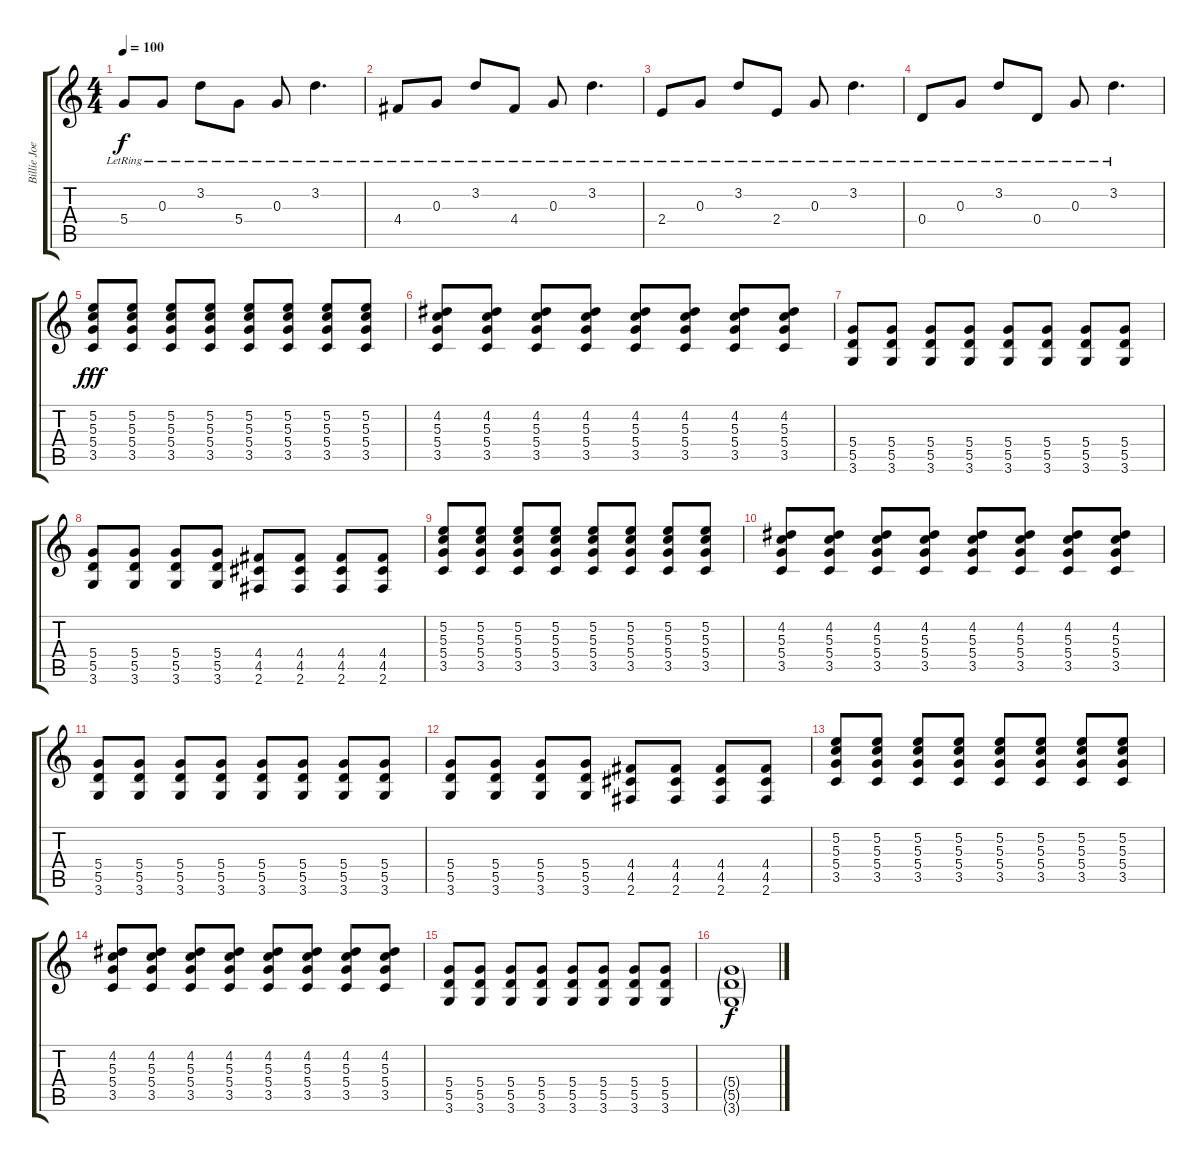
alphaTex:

\track ("Billie Joe Armstrong" "Billie Joe") {instrument acousticguitarsteel}
\staff {score tabs}
\tuning (E4 B3 G3 D3 A2 E2) {hide}
\ts (4 4)
\tempo 100
\clef g2
\ks c
5.4{lr}.8{dy f instrument acousticguitarsteel} 0.3{lr}.8 3.2{lr}.8 5.4{lr}.8 0.3{lr}.8 3.2{lr}.4{d} |
4.4{lr}.8 0.3{lr}.8 3.2{lr}.8 4.4{lr}.8 0.3{lr}.8 3.2{lr}.4{d} |
2.4{lr}.8 0.3{lr}.8 3.2{lr}.8 2.4{lr}.8 0.3{lr}.8 3.2{lr}.4{d} |
0.4{lr}.8 0.3{lr}.8 3.2{lr}.8 0.4{lr}.8 0.3{lr}.8 3.2{lr}.4{d} |
(5.2 5.3 5.4 3.5).8{dy fff volume 6 instrument distortionguitar} (5.2 5.3 5.4 3.5).8 (5.2 5.3 5.4 3.5).8 (5.2 5.3 5.4 3.5).8 (5.2 5.3 5.4 3.5).8 (5.2 5.3 5.4 3.5).8 (5.2 5.3 5.4 3.5).8 (5.2 5.3 5.4 3.5).8 |
(4.2 5.3 5.4 3.5).8 (4.2 5.3 5.4 3.5).8 (4.2 5.3 5.4 3.5).8 (4.2 5.3 5.4 3.5).8 (4.2 5.3 5.4 3.5).8 (4.2 5.3 5.4 3.5).8 (4.2 5.3 5.4 3.5).8 (4.2 5.3 5.4 3.5).8 |
(5.4 5.5 3.6).8 (5.4 5.5 3.6).8 (5.4 5.5 3.6).8 (5.4 5.5 3.6).8 (5.4 5.5 3.6).8 (5.4 5.5 3.6).8 (5.4 5.5 3.6).8 (5.4 5.5 3.6).8 |
(5.4 5.5 3.6).8 (5.4 5.5 3.6).8 (5.4 5.5 3.6).8 (5.4 5.5 3.6).8 (4.4 4.5 2.6).8 (4.4 4.5 2.6).8 (4.4 4.5 2.6).8 (4.4 4.5 2.6).8 |
(5.2 5.3 5.4 3.5).8 (5.2 5.3 5.4 3.5).8 (5.2 5.3 5.4 3.5).8 (5.2 5.3 5.4 3.5).8 (5.2 5.3 5.4 3.5).8 (5.2 5.3 5.4 3.5).8 (5.2 5.3 5.4 3.5).8 (5.2 5.3 5.4 3.5).8 |
(4.2 5.3 5.4 3.5).8 (4.2 5.3 5.4 3.5).8 (4.2 5.3 5.4 3.5).8 (4.2 5.3 5.4 3.5).8 (4.2 5.3 5.4 3.5).8 (4.2 5.3 5.4 3.5).8 (4.2 5.3 5.4 3.5).8 (4.2 5.3 5.4 3.5).8 |
(5.4 5.5 3.6).8 (5.4 5.5 3.6).8 (5.4 5.5 3.6).8 (5.4 5.5 3.6).8 (5.4 5.5 3.6).8 (5.4 5.5 3.6).8 (5.4 5.5 3.6).8 (5.4 5.5 3.6).8 |
(5.4 5.5 3.6).8 (5.4 5.5 3.6).8 (5.4 5.5 3.6).8 (5.4 5.5 3.6).8 (4.4 4.5 2.6).8 (4.4 4.5 2.6).8 (4.4 4.5 2.6).8 (4.4 4.5 2.6).8 |
(5.2 5.3 5.4 3.5).8 (5.2 5.3 5.4 3.5).8 (5.2 5.3 5.4 3.5).8 (5.2 5.3 5.4 3.5).8 (5.2 5.3 5.4 3.5).8 (5.2 5.3 5.4 3.5).8 (5.2 5.3 5.4 3.5).8 (5.2 5.3 5.4 3.5).8 |
(4.2 5.3 5.4 3.5).8 (4.2 5.3 5.4 3.5).8 (4.2 5.3 5.4 3.5).8 (4.2 5.3 5.4 3.5).8 (4.2 5.3 5.4 3.5).8 (4.2 5.3 5.4 3.5).8 (4.2 5.3 5.4 3.5).8 (4.2 5.3 5.4 3.5).8 |
(5.4 5.5 3.6).8 (5.4 5.5 3.6).8 (5.4 5.5 3.6).8 (5.4 5.5 3.6).8 (5.4 5.5 3.6).8 (5.4 5.5 3.6).8 (5.4 5.5 3.6).8 (5.4 5.5 3.6).8 |
(5.4{g} 5.5{g} 3.6{g}).1{dy f}
